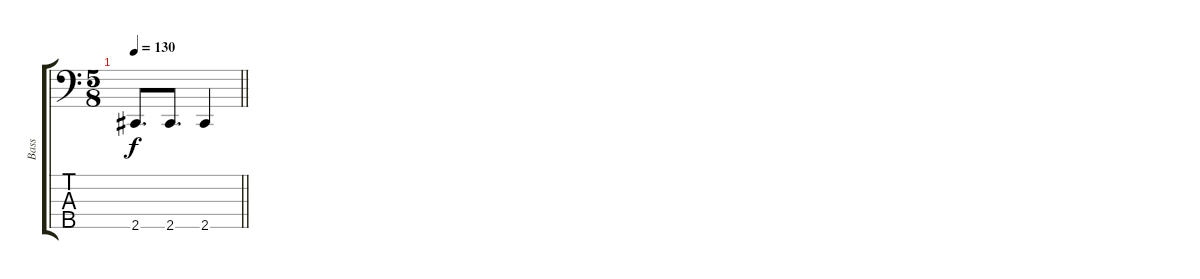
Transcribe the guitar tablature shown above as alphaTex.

\track ("Bass" "Bass") {instrument electricbassfinger}
\staff {score tabs}
\tuning (G2 D2 A1 E1 B0) {hide}
\ts (5 8)
\tempo 130
\clef f4
\barLineRight lightlight
\ks c
2.5.8{d dy f} 2.5.8{d} 2.5.4
